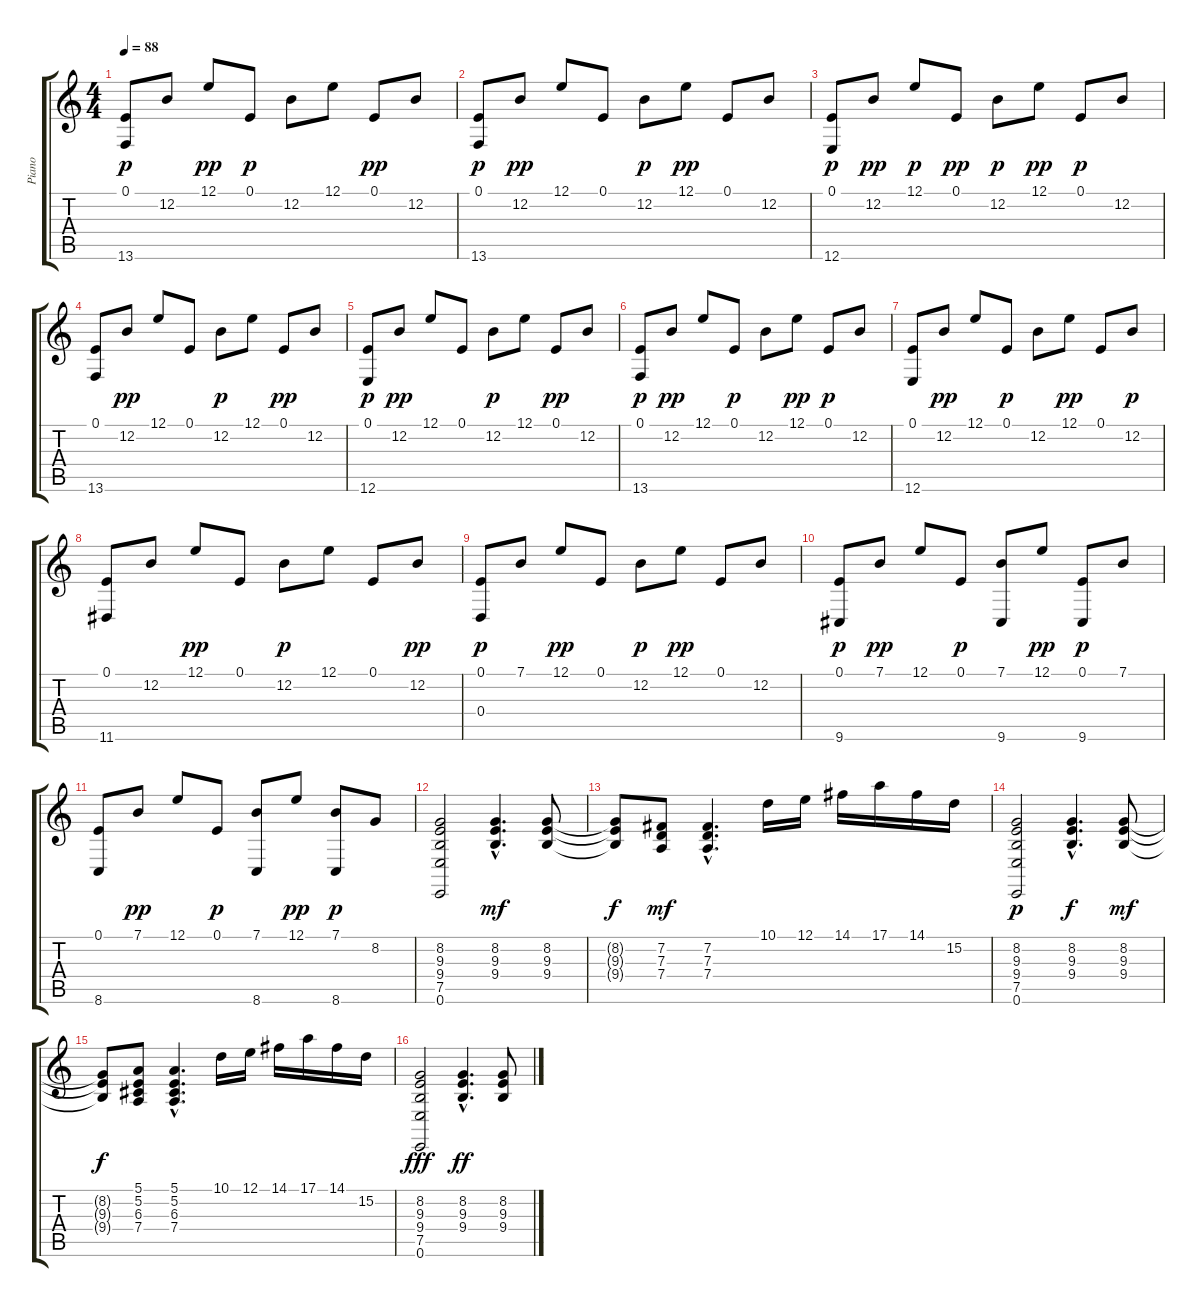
\track ("Piano" "Piano") {instrument acousticgrandpiano}
\staff {score tabs}
\tuning (E4 B3 G3 D3 A2 E2) {hide}
\ts (4 4)
\tempo 88
\clef g2
\ks c
(0.1 13.6).8{dy p} 12.2.8 12.1.8{dy pp} 0.1.8{dy p} 12.2.8 12.1.8 0.1.8{dy pp} 12.2.8 |
(0.1 13.6).8{dy p} 12.2.8{dy pp} 12.1.8 0.1.8 12.2.8{dy p} 12.1.8{dy pp} 0.1.8 12.2.8 |
(0.1 12.6).8{dy p} 12.2.8{dy pp} 12.1.8{dy p} 0.1.8{dy pp} 12.2.8{dy p} 12.1.8{dy pp} 0.1.8{dy p} 12.2.8 |
(0.1 13.6).8 12.2.8{dy pp} 12.1.8 0.1.8 12.2.8{dy p} 12.1.8 0.1.8{dy pp} 12.2.8 |
(0.1 12.6).8{dy p} 12.2.8{dy pp} 12.1.8 0.1.8 12.2.8{dy p} 12.1.8 0.1.8{dy pp} 12.2.8 |
(0.1 13.6).8{dy p} 12.2.8{dy pp} 12.1.8 0.1.8{dy p} 12.2.8 12.1.8{dy pp} 0.1.8{dy p} 12.2.8 |
(0.1 12.6).8 12.2.8{dy pp} 12.1.8 0.1.8{dy p} 12.2.8 12.1.8{dy pp} 0.1.8 12.2.8{dy p} |
(0.1 11.6).8 12.2.8 12.1.8{dy pp} 0.1.8 12.2.8{dy p} 12.1.8 0.1.8 12.2.8{dy pp} |
(0.1 0.4).8{dy p} 7.1.8 12.1.8{dy pp} 0.1.8 12.2.8{dy p} 12.1.8{dy pp} 0.1.8 12.2.8 |
(0.1 9.6).8{dy p} 7.1.8{dy pp} 12.1.8 0.1.8{dy p} (7.1 9.6).8 12.1.8{dy pp} (0.1 9.6).8{dy p} 7.1.8 |
(0.1 8.6).8 7.1.8{dy pp} 12.1.8 0.1.8{dy p} (7.1 8.6).8 12.1.8{dy pp} (7.1 8.6).8{dy p} 8.2.8 |
(8.2 9.3 9.4 7.5 0.6).2 (8.2{hac} 9.3{hac} 9.4{hac}).4{d dy mf} (8.2 9.3 9.4).8 |
(8.2{t} 9.3{t} 9.4{t}).8{dy f} (7.2 7.3 7.4).8{dy mf} (7.2{hac} 7.3{hac} 7.4{hac}).4{d} 10.1.16 12.1.16 14.1.16 17.1.16 14.1.16 15.2.16 |
(8.2 9.3 9.4 7.5 0.6).2{dy p} (8.2{hac} 9.3{hac} 9.4{hac}).4{d dy f} (8.2 9.3 9.4).8{dy mf} |
(8.2{t} 9.3{t} 9.4{t}).8{dy f} (5.1 5.2 6.3 7.4).8 (5.1{hac} 5.2{hac} 6.3{hac} 7.4{hac}).4{d} 10.1.16 12.1.16 14.1.16 17.1.16 14.1.16 15.2.16 |
(8.2 9.3 9.4 7.5 0.6).2{dy fff} (8.2{hac} 9.3{hac} 9.4{hac}).4{d dy ff} (8.2 9.3 9.4).8
